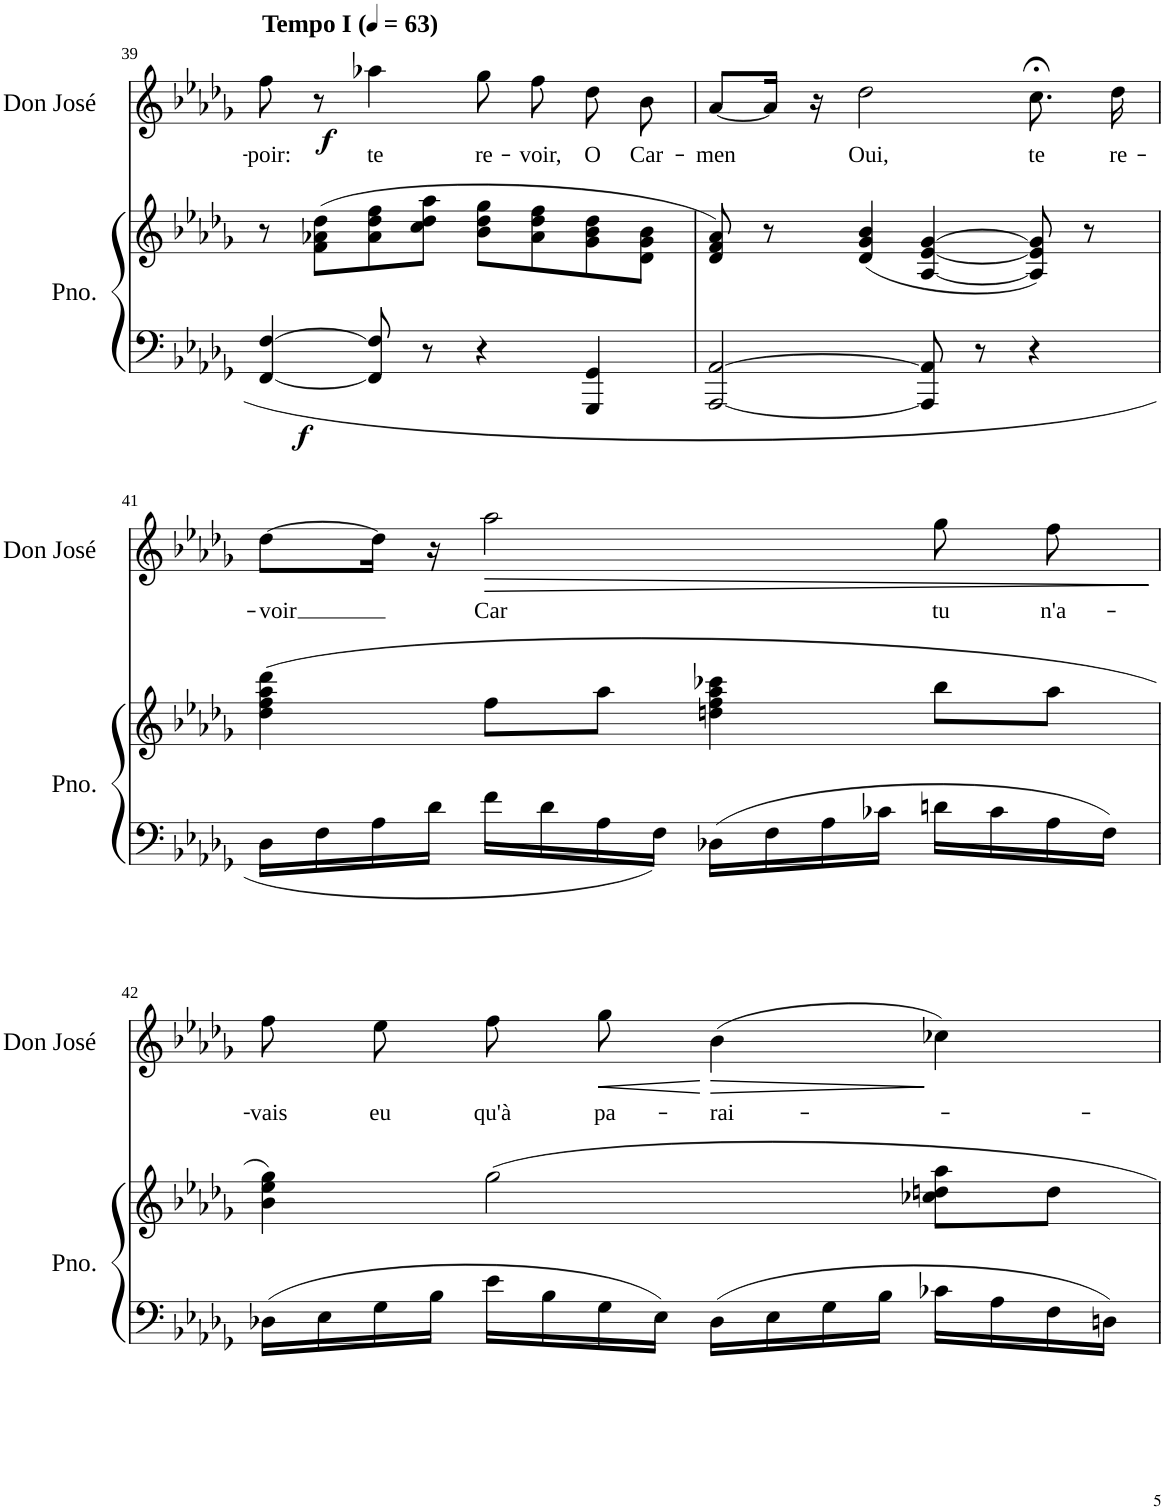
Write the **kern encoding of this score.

**kern	**kern	**dynam	**kern	**text	**dynam
*part2	*part2	*part2	*part1	*part1	*part1
*staff3	*staff2	*staff2/3	*staff1	*staff1	*staff1
*I"Piano	*	*	*I"Don José	*	*
*I'Pno.	*	*	*I'Don José	*	*
!!LO:PB:g=z
*clefF4	*clefG2	*	*clefG2	*	*
*k[b-e-a-d-g-]	*k[b-e-a-d-g-]	*	*k[b-e-a-d-g-]	*	*
*M4/4	*M4/4	*	*M4/4	*	*
*met(c)	*met(c)	*	*met(c)	*	*
*MM63	*MM63	*	*MM63	*	*
=39	=39	=39	=39	=39	=39
!	!	!	!LO:TX:a:B:t=Tempo I	!	!
!	!	!LO:DY:b=2	!	!LO:LY:b	!
[4FF/ [4F/	8r	f	8ff\	-poir:	.
!	!	!	!	!	!LO:DY:b
.	(8f\ 8a-X\ 8dd-\L	.	8r	.	f
!	!	!	!	!LO:LY:b	!
8FF/] 8F/]	8a-\ 8dd-\ 8ff\	.	4aa-X\	te	.
8r	8cc\ 8dd-\ 8aa-\J	.	.	.	.
!	!	!	!	!LO:LY:b	!
4r	8b-\ 8dd-\ 8gg-\L	.	8gg-\	re-	.
!	!	!	!	!LO:LY:b	!
.	8a-\ 8dd-\ 8ff\	.	8ff\	-voir,	.
!	!	!	!	!LO:LY:b	!
4GGG-/ 4GG-/	8g-\ 8b-\ 8dd-\	.	8dd-\	O	.
!	!	!	!	!LO:LY:b	!
.	8d-\ 8g-\ 8b-\J	.	8b-\	Car-	.
=40	=40	=40	=40	=40	=40
!	!	!	!	!LO:LY:b	!
[2AAA-/ [2AA-/	8d-/ 8f/ 8a-/)	.	[8a-/L	-men	.
.	8r	.	16a-/Jk]	.	.
.	.	.	16r	.	.
!	!	!	!	!LO:LY:b	!
.	(4d-/ 4g-/ 4b-/	.	2dd-\	Oui,	.
8AAA-/] 8AA-/]	[4A-/ [4e-/ [4g-/	.	.	.	.
8r	.	.	.	.	.
!	!	!	!	!LO:LY:b	!
4r	8A-/] 8e-/] 8g-/])	.	8.cc;<\	te	.
.	8r	.	.	.	.
!	!	!	!	!LO:LY:b	!
.	.	.	16dd-\	re-	.
!!LO:LB:g=z
=41	=41	=41	=41	=41	=41
!	!	!	!	!LO:LY:b	!
16D-\LL	(4dd-\ 4ff\ 4aa-\ 4ddd-\	.	[8dd-\L	-voir	.
16F\	.	.	.	.	.
16A-\	.	.	16dd-\Jk]	.	.
16d-\JJ	.	.	16r	.	.
!	!	!	!	!LO:LY:b	!LO:HP:b
16f\LL	8ff\L	.	2aa-\	Car	>
16d-\	.	.	.	.	.
16A-\	8aa-\J	.	.	.	.
16F\JJ	.	.	.	.	.
16D-X\LL	4ddn\ 4ff\ 4aa-\ 4ccc-X\	.	.	.	.
16F\	.	.	.	.	.
16A-\	.	.	.	.	.
16c-X\JJ	.	.	.	.	.
!	!	!	!	!LO:LY:b	!
16dn\LL	8bb-\L	.	8gg-\	tu	.
16c-\	.	.	.	.	.
!	!	!	!	!LO:LY:b	!
16A-\	8aa-\J	.	8ff\	n'a-	.
16F\JJ	.	.	.	.	.
.	.	.	.	.	]
!!LO:LB:g=z
=42	=42	=42	=42	=42	=42
!	!	!	!	!LO:LY:b	!
16D-X\LL	4b-\ 4ee-\ 4gg-\)	.	8ff\	-vais	.
16E-\	.	.	.	.	.
!	!	!	!	!LO:LY:b	!
16G-\	.	.	8ee-\	eu	.
16B-\JJ	.	.	.	.	.
!	!	!	!	!LO:LY:b	!
16e-\LL	2gg-\	.	8ff\	qu'à	.
16B-\	.	.	.	.	.
!	!	!	!	!LO:LY:b	!LO:HP:b
16G-\	.	.	8gg-\	pa-	<
16E-\JJ	.	.	.	.	.
!	!	!	!	!LO:LY:b	!LO:HP:n=1:b
16D-\LL	.	.	(4b-\	-rai-	[ >
16E-\	.	.	.	.	.
16G-\	.	.	.	.	.
16B-\JJ	.	.	.	.	.
16c-X\LL	8cc-X\ 8ddn\ 8aa-\L	.	4cc-X\)	.	]
16A-\	.	.	.	.	.
16F\	8dd\J	.	.	.	.
16Dn\JJ	.	.	.	.	.
=	=	=	=	=	=
*-	*-	*-	*-	*-	*-
